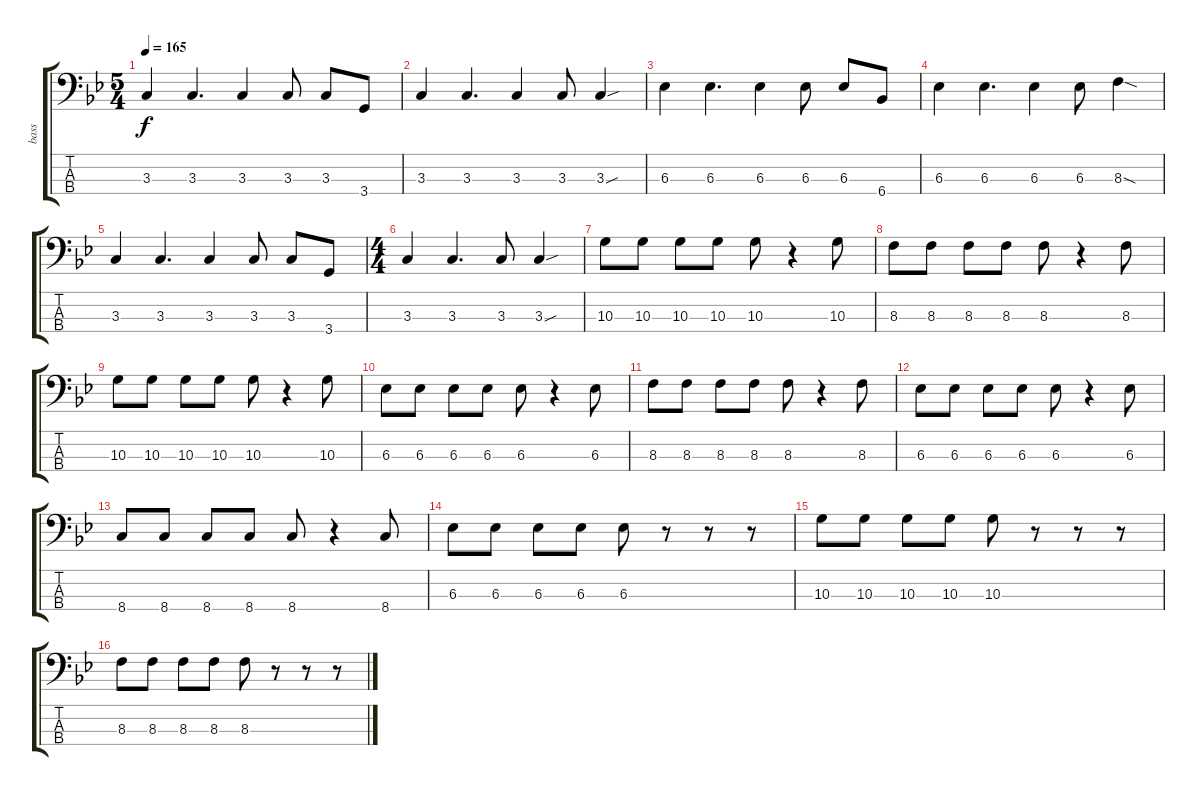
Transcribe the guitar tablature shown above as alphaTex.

\track ("bass" "bass") {instrument electricbassfinger}
\staff {score tabs}
\tuning (G2 D2 A1 E1) {hide}
\ts (5 4)
\tempo 165
\clef f4
\ks bb
3.3.4{dy f} 3.3.4{d} 3.3.4 3.3.8 3.3.8 3.4.8 |
3.3.4 3.3.4{d} 3.3.4 3.3.8 3.3{sou}.4 |
6.3.4 6.3.4{d} 6.3.4 6.3.8 6.3.8 6.4.8 |
6.3.4 6.3.4{d} 6.3.4 6.3.8 8.3{sod}.4 |
3.3.4 3.3.4{d} 3.3.4 3.3.8 3.3.8 3.4.8 |
\ts (4 4)
3.3.4 3.3.4{d} 3.3.8 3.3{sou}.4 |
10.3.8 10.3.8 10.3.8 10.3.8 10.3.8 r.4 10.3.8 |
8.3.8 8.3.8 8.3.8 8.3.8 8.3.8 r.4 8.3.8 |
10.3.8 10.3.8 10.3.8 10.3.8 10.3.8 r.4 10.3.8 |
6.3.8 6.3.8 6.3.8 6.3.8 6.3.8 r.4 6.3.8 |
8.3.8 8.3.8 8.3.8 8.3.8 8.3.8 r.4 8.3.8 |
6.3.8 6.3.8 6.3.8 6.3.8 6.3.8 r.4 6.3.8 |
8.4.8 8.4.8 8.4.8 8.4.8 8.4.8 r.4 8.4.8 |
6.3.8 6.3.8 6.3.8 6.3.8 6.3.8 r.8 r.8 r.8 |
10.3.8 10.3.8 10.3.8 10.3.8 10.3.8 r.8 r.8 r.8 |
8.3.8 8.3.8 8.3.8 8.3.8 8.3.8 r.8 r.8 r.8
